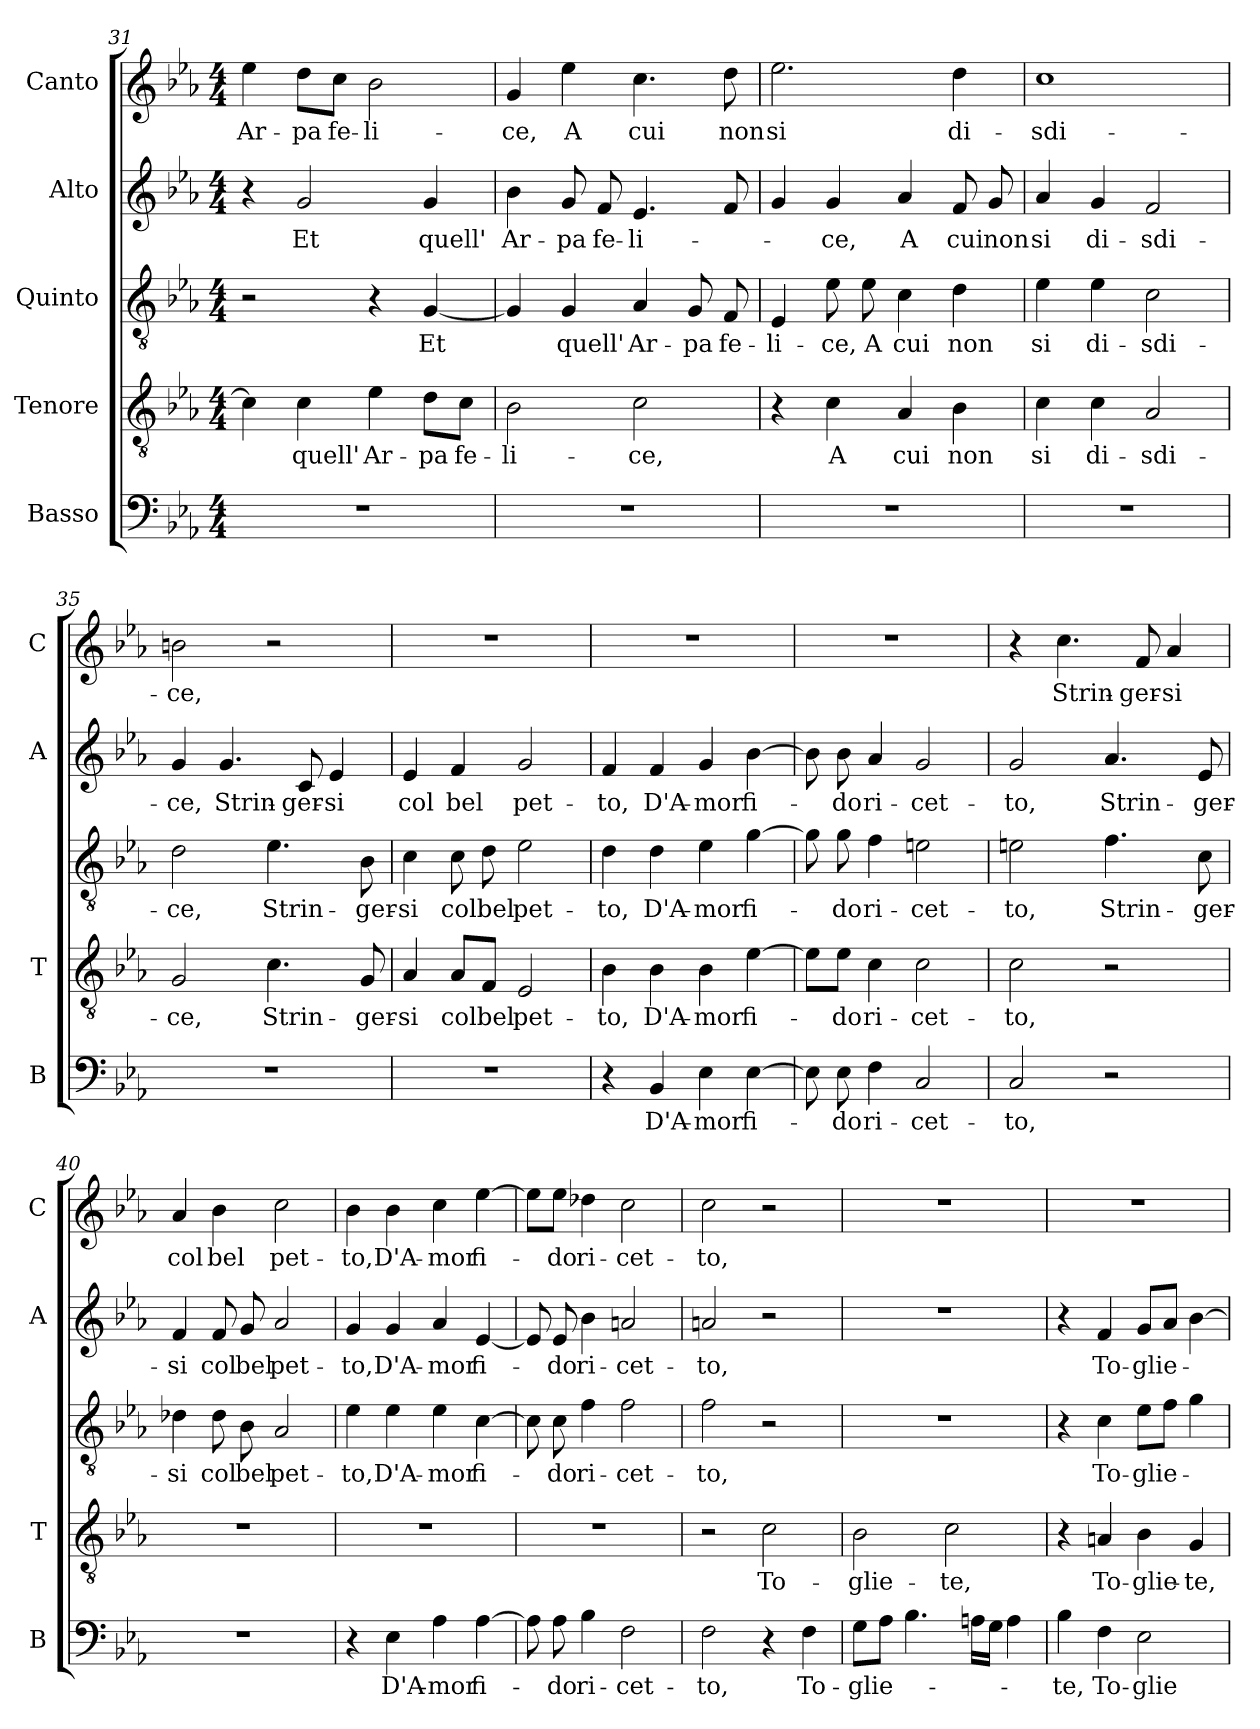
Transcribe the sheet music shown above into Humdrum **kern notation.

**kern	**text	**kern	**text	**kern	**text	**kern	**text	**kern	**text
*part5	*part5	*part4	*part4	*part3	*part3	*part2	*part2	*part1	*part1
*staff5	*staff5	*staff4	*staff4	*staff3	*staff3	*staff2	*staff2	*staff1	*staff1
*I"Basso	*	*I"Tenore	*	*I"Quinto	*	*I"Alto	*	*I"Canto	*
*I'B	*	*I'T	*	*	*	*I'A	*	*I'C	*
*clefF4	*	*clefGv2	*	*clefGv2	*	*clefG2	*	*clefG2	*
*k[b-e-a-]	*	*k[b-e-a-]	*	*k[b-e-a-]	*	*k[b-e-a-]	*	*k[b-e-a-]	*
*E-:	*	*E-:	*	*E-:	*	*E-:	*	*E-:	*
*M4/4	*	*M4/4	*	*M4/4	*	*M4/4	*	*M4/4	*
=31	=31	=31	=31	=31	=31	=31	=31	=31	=31
!	!	!	!	!	!	!	!	!	!LO:LY:b
1r	.	4c\]	.	2r	.	4r	.	4ee-\	Ar-
!	!	!	!LO:LY:b	!	!	!	!LO:LY:b	!	!LO:LY:b
.	.	4c\	quell'	.	.	2g/	Et	8dd\L	-pa
!	!	!	!	!	!	!	!	!	!LO:LY:b
.	.	.	.	.	.	.	.	8cc\J	fe-
!	!	!	!LO:LY:b	!	!	!	!	!	!LO:LY:b
.	.	4e-\	Ar-	4r	.	.	.	2b-\	-li-
!	!	!	!LO:LY:b	!	!LO:LY:b	!	!LO:LY:b	!	!
.	.	8d\L	-pa	[4G/	Et	4g/	quell'	.	.
!	!	!	!LO:LY:b	!	!	!	!	!	!
.	.	8c\J	fe-	.	.	.	.	.	.
=32	=32	=32	=32	=32	=32	=32	=32	=32	=32
!	!	!	!LO:LY:b	!	!	!	!LO:LY:b	!	!LO:LY:b
1r	.	2B-\	-li-	4G/]	.	4b-\	Ar-	4g/	-ce,
!	!	!	!	!	!LO:LY:b	!	!LO:LY:b	!	!LO:LY:b
.	.	.	.	4G/	quell'	8g/	-pa	4ee-\	A
!	!	!	!	!	!	!	!LO:LY:b	!	!
.	.	.	.	.	.	8f/	fe-	.	.
!	!	!	!LO:LY:b	!	!LO:LY:b	!	!LO:LY:b	!	!LO:LY:b
.	.	2c\	-ce,	4A-/	Ar-	4.e-/	-li-	4.cc\	cui
!	!	!	!	!	!LO:LY:b	!	!	!	!
.	.	.	.	8G/	-pa	.	.	.	.
!	!	!	!	!	!LO:LY:b	!	!	!	!LO:LY:b
.	.	.	.	8F/	fe-	8f/	.	8dd\	non
=33	=33	=33	=33	=33	=33	=33	=33	=33	=33
!	!	!	!	!	!LO:LY:b	!	!	!	!LO:LY:b
1r	.	4r	.	4E-/	-li-	4g/	.	2.ee-\	si
!	!	!	!LO:LY:b	!	!LO:LY:b	!	!LO:LY:b	!	!
.	.	4c\	A	8e-\	-ce,	4g/	-ce,	.	.
!	!	!	!	!	!LO:LY:b	!	!	!	!
.	.	.	.	8e-\	A	.	.	.	.
!	!	!	!LO:LY:b	!	!LO:LY:b	!	!LO:LY:b	!	!
.	.	4A-/	cui	4c\	cui	4a-/	A	.	.
!	!	!	!LO:LY:b	!	!LO:LY:b	!	!LO:LY:b	!	!LO:LY:b
.	.	4B-\	non	4d\	non	8f/	cui	4dd\	di-
!	!	!	!	!	!	!	!LO:LY:b	!	!
.	.	.	.	.	.	8g/	non	.	.
=34	=34	=34	=34	=34	=34	=34	=34	=34	=34
!	!	!	!LO:LY:b	!	!LO:LY:b	!	!LO:LY:b	!	!LO:LY:b
1r	.	4c\	si	4e-\	si	4a-/	si	1cc	-sdi-
!	!	!	!LO:LY:b	!	!LO:LY:b	!	!LO:LY:b	!	!
.	.	4c\	di-	4e-\	di-	4g/	di-	.	.
!	!	!	!LO:LY:b	!	!LO:LY:b	!	!LO:LY:b	!	!
.	.	2A-/	-sdi-	2c\	-sdi-	2f/	-sdi-	.	.
!!LO:PB:g=z
=35	=35	=35	=35	=35	=35	=35	=35	=35	=35
!	!	!	!LO:LY:b	!	!LO:LY:b	!	!LO:LY:b	!	!LO:LY:b
1r	.	2G/	-ce,	2d\	-ce,	4g/	-ce,	2bn\	-ce,
!	!	!	!	!	!	!	!LO:LY:b	!	!
.	.	.	.	.	.	4.g/	Strin-	.	.
!	!	!	!LO:LY:b	!	!LO:LY:b	!	!	!	!
.	.	4.c\	Strin-	4.e-\	Strin-	.	.	2r	.
!	!	!	!	!	!	!	!LO:LY:b	!	!
.	.	.	.	.	.	8c/	-ger-	.	.
!	!	!	!	!	!	!	!LO:LY:b	!	!
.	.	.	.	.	.	4e-/	-si	.	.
!	!	!	!LO:LY:b	!	!LO:LY:b	!	!	!	!
.	.	8G/	-ger-	8B-\	-ger-	.	.	.	.
=36	=36	=36	=36	=36	=36	=36	=36	=36	=36
!	!	!	!LO:LY:b	!	!LO:LY:b	!	!LO:LY:b	!	!
1r	.	4A-/	-si	4c\	-si	4e-/	col	1r	.
!	!	!	!LO:LY:b	!	!LO:LY:b	!	!LO:LY:b	!	!
.	.	8A-/L	col	8c\	col	4f/	bel	.	.
!	!	!	!LO:LY:b	!	!LO:LY:b	!	!	!	!
.	.	8F/J	bel	8d\	bel	.	.	.	.
!	!	!	!LO:LY:b	!	!LO:LY:b	!	!LO:LY:b	!	!
.	.	2E-/	pet-	2e-\	pet-	2g/	pet-	.	.
=37	=37	=37	=37	=37	=37	=37	=37	=37	=37
!	!	!	!LO:LY:b	!	!LO:LY:b	!	!LO:LY:b	!	!
4r	.	4B-\	-to,	4d\	-to,	4f/	-to,	1r	.
!	!LO:LY:b	!	!LO:LY:b	!	!LO:LY:b	!	!LO:LY:b	!	!
4BB-/	D'A-	4B-\	D'A-	4d\	D'A-	4f/	D'A-	.	.
!	!LO:LY:b	!	!LO:LY:b	!	!LO:LY:b	!	!LO:LY:b	!	!
4E-\	-mor	4B-\	-mor	4e-\	-mor	4g/	-mor	.	.
!	!LO:LY:b	!	!LO:LY:b	!	!LO:LY:b	!	!LO:LY:b	!	!
[4E-\	fi-	[4e-\	fi-	[4g\	fi-	[4b-\	fi-	.	.
=38	=38	=38	=38	=38	=38	=38	=38	=38	=38
8E-\]	.	8e-\L]	.	8g\]	.	8b-\]	.	1r	.
!	!LO:LY:b	!	!LO:LY:b	!	!LO:LY:b	!	!LO:LY:b	!	!
8E-\	-do	8e-\J	-do	8g\	-do	8b-\	-do	.	.
!	!LO:LY:b	!	!LO:LY:b	!	!LO:LY:b	!	!LO:LY:b	!	!
4F\	ri-	4c\	ri-	4f\	ri-	4a-/	ri-	.	.
!	!LO:LY:b	!	!LO:LY:b	!	!LO:LY:b	!	!LO:LY:b	!	!
2C/	-cet-	2c\	-cet-	2en\	-cet-	2g/	-cet-	.	.
=39	=39	=39	=39	=39	=39	=39	=39	=39	=39
!	!LO:LY:b	!	!LO:LY:b	!	!LO:LY:b	!	!LO:LY:b	!	!
2C/	-to,	2c\	-to,	2en\	-to,	2g/	-to,	4r	.
!	!	!	!	!	!	!	!	!	!LO:LY:b
.	.	.	.	.	.	.	.	4.cc\	Strin-
!	!	!	!	!	!LO:LY:b	!	!LO:LY:b	!	!
2r	.	2r	.	4.f\	Strin-	4.a-/	Strin-	.	.
!	!	!	!	!	!	!	!	!	!LO:LY:b
.	.	.	.	.	.	.	.	8f/	-ger-
!	!	!	!	!	!	!	!	!	!LO:LY:b
.	.	.	.	.	.	.	.	4a-/	-si
!	!	!	!	!	!LO:LY:b	!	!LO:LY:b	!	!
.	.	.	.	8c\	-ger-	8e-/	-ger-	.	.
=40	=40	=40	=40	=40	=40	=40	=40	=40	=40
!	!	!	!	!	!LO:LY:b	!	!LO:LY:b	!	!LO:LY:b
1r	.	1r	.	4d-X\	-si	4f/	-si	4a-/	col
!	!	!	!	!	!LO:LY:b	!	!LO:LY:b	!	!LO:LY:b
.	.	.	.	8d-\	col	8f/	col	4b-\	bel
!	!	!	!	!	!LO:LY:b	!	!LO:LY:b	!	!
.	.	.	.	8B-\	bel	8g/	bel	.	.
!	!	!	!	!	!LO:LY:b	!	!LO:LY:b	!	!LO:LY:b
.	.	.	.	2A-/	pet-	2a-/	pet-	2cc\	pet-
!!LO:LB:g=z
=41	=41	=41	=41	=41	=41	=41	=41	=41	=41
!	!	!	!	!	!LO:LY:b	!	!LO:LY:b	!	!LO:LY:b
4r	.	1r	.	4e-\	-to,	4g/	-to,	4b-\	-to,
!	!LO:LY:b	!	!	!	!LO:LY:b	!	!LO:LY:b	!	!LO:LY:b
4E-\	D'A-	.	.	4e-\	D'A-	4g/	D'A-	4b-\	D'A-
!	!LO:LY:b	!	!	!	!LO:LY:b	!	!LO:LY:b	!	!LO:LY:b
4A-\	-mor	.	.	4e-\	-mor	4a-/	-mor	4cc\	-mor
!	!LO:LY:b	!	!	!	!LO:LY:b	!	!LO:LY:b	!	!LO:LY:b
[4A-\	fi-	.	.	[4c\	fi-	[4e-/	fi-	[4ee-\	fi-
=42	=42	=42	=42	=42	=42	=42	=42	=42	=42
8A-\]	.	1r	.	8c\]	.	8e-/]	.	8ee-\L]	.
!	!LO:LY:b	!	!	!	!LO:LY:b	!	!LO:LY:b	!	!LO:LY:b
8A-\	-do	.	.	8c\	-do	8e-/	-do	8ee-\J	-do
!	!LO:LY:b	!	!	!	!LO:LY:b	!	!LO:LY:b	!	!LO:LY:b
4B-\	ri-	.	.	4f\	ri-	4b-\	ri-	4dd-X\	ri-
!	!LO:LY:b	!	!	!	!LO:LY:b	!	!LO:LY:b	!	!LO:LY:b
2F\	-cet-	.	.	2f\	-cet-	2an/	-cet-	2cc\	-cet-
=43	=43	=43	=43	=43	=43	=43	=43	=43	=43
!	!LO:LY:b	!	!	!	!LO:LY:b	!	!LO:LY:b	!	!LO:LY:b
2F\	-to,	2r	.	2f\	-to,	2an/	-to,	2cc\	-to,
!	!	!	!LO:LY:b	!	!	!	!	!	!
4r	.	2c\	To-	2r	.	2r	.	2r	.
!	!LO:LY:b	!	!	!	!	!	!	!	!
4F\	To-	.	.	.	.	.	.	.	.
=44	=44	=44	=44	=44	=44	=44	=44	=44	=44
!	!LO:LY:b	!	!LO:LY:b	!	!	!	!	!	!
8G\L	-glie-	2B-\	-glie-	1r	.	1r	.	1r	.
8A-\J	.	.	.	.	.	.	.	.	.
4.B-\	.	.	.	.	.	.	.	.	.
!	!	!	!LO:LY:b	!	!	!	!	!	!
.	.	2c\	-te,	.	.	.	.	.	.
16An\LL	.	.	.	.	.	.	.	.	.
16G\JJ	.	.	.	.	.	.	.	.	.
4A\	.	.	.	.	.	.	.	.	.
=45	=45	=45	=45	=45	=45	=45	=45	=45	=45
!	!LO:LY:b	!	!	!	!	!	!	!	!
4B-\	-te,	4r	.	4r	.	4r	.	1r	.
!	!LO:LY:b	!	!LO:LY:b	!	!LO:LY:b	!	!LO:LY:b	!	!
4F\	To-	4An/	To-	4c\	To-	4f/	To-	.	.
!	!LO:LY:b	!	!LO:LY:b	!	!LO:LY:b	!	!LO:LY:b	!	!
2E-\	-glie-	4B-\	-glie-	8e-\L	-glie-	8g/L	-glie-	.	.
.	.	.	.	8f\J	.	8a-/J	.	.	.
!	!	!	!LO:LY:b	!	!	!	!	!	!
.	.	4G/	-te,	4g\	.	[4b-\	.	.	.
=	=	=	=	=	=	=	=	=	=
*-	*-	*-	*-	*-	*-	*-	*-	*-	*-
